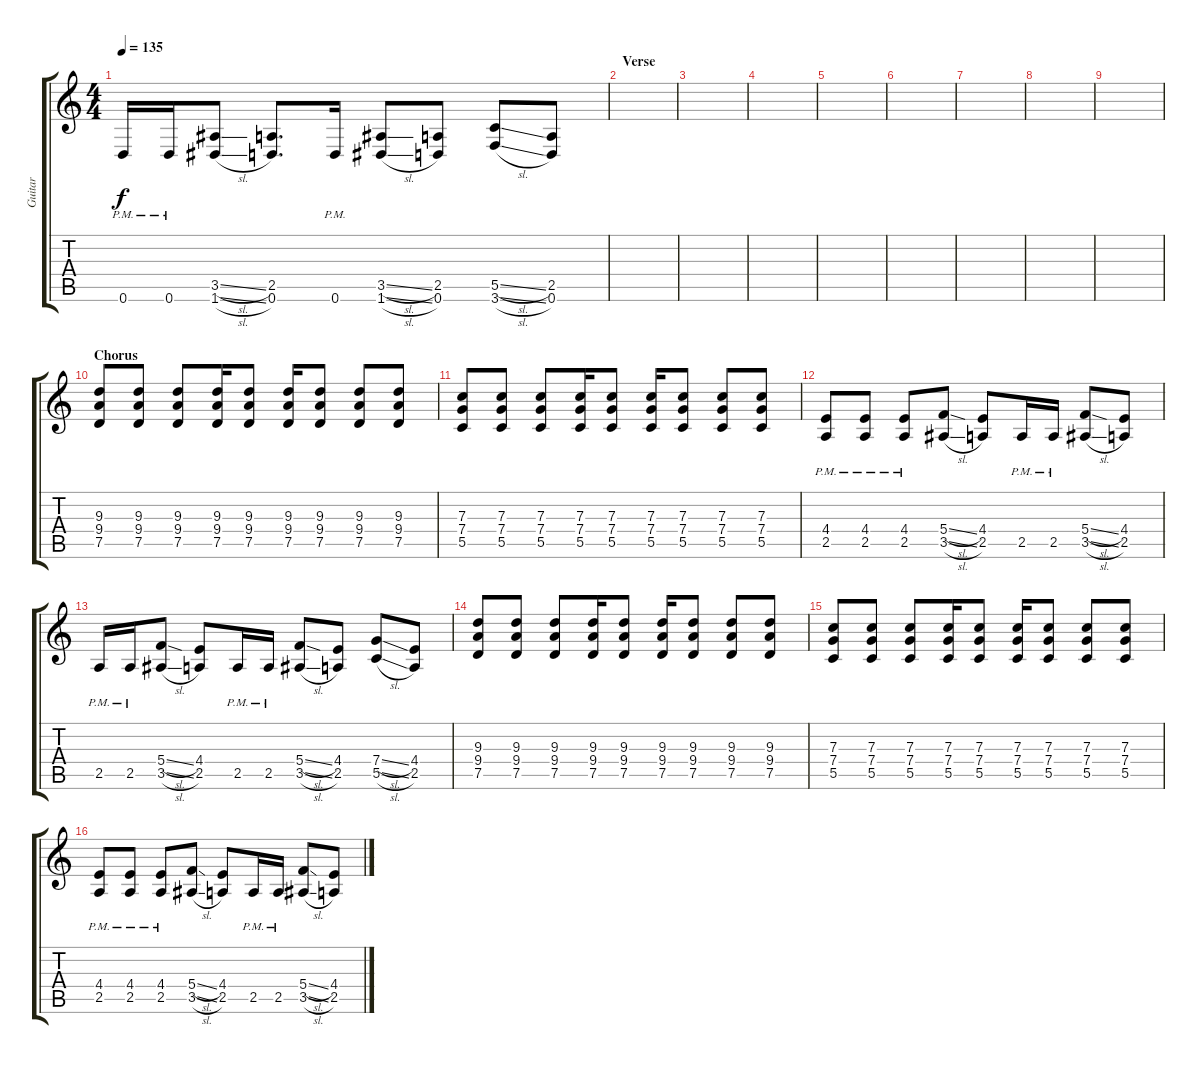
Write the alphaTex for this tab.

\track ("Guitar" "Guitar") {instrument distortionguitar}
\staff {score tabs}
\tuning (D4 A3 F3 C3 G2 D2) {hide}
\ts (4 4)
\tempo 135
\clef g2
\ks c
0.6{pm}.16{dy f} 0.6{pm}.16 (3.5{sl} 1.6{sl}).8 (2.5 0.6).8{d} 0.6{pm}.16 (3.5{sl} 1.6{sl}).8 (2.5 0.6).8 (5.5{sl} 3.6{sl}).8 (2.5 0.6).8 |
\section ("" "Verse")
|
|
|
|
|
|
|
|
\section ("" "Chorus")
(9.3 9.4 7.5).8 (9.3 9.4 7.5).8 (9.3 9.4 7.5).8 (9.3 9.4 7.5).16 (9.3 9.4 7.5).8 (9.3 9.4 7.5).16 (9.3 9.4 7.5).8 (9.3 9.4 7.5).8 (9.3 9.4 7.5).8 |
(7.3 7.4 5.5).8 (7.3 7.4 5.5).8 (7.3 7.4 5.5).8 (7.3 7.4 5.5).16 (7.3 7.4 5.5).8 (7.3 7.4 5.5).16 (7.3 7.4 5.5).8 (7.3 7.4 5.5).8 (7.3 7.4 5.5).8 |
(4.4{pm} 2.5).8 (4.4{pm} 2.5).8 (4.4{pm} 2.5).8 (5.4{sl} 3.5{sl}).8 (4.4 2.5).8 2.5{pm}.16 2.5{pm}.16 (5.4{sl} 3.5{sl}).8 (4.4 2.5).8 |
2.5{pm}.16 2.5{pm}.16 (5.4{sl} 3.5{sl}).8 (4.4 2.5).8 2.5{pm}.16 2.5{pm}.16 (5.4{sl} 3.5{sl}).8 (4.4 2.5).8 (7.4{sl} 5.5{sl}).8 (4.4 2.5).8 |
(9.3 9.4 7.5).8 (9.3 9.4 7.5).8 (9.3 9.4 7.5).8 (9.3 9.4 7.5).16 (9.3 9.4 7.5).8 (9.3 9.4 7.5).16 (9.3 9.4 7.5).8 (9.3 9.4 7.5).8 (9.3 9.4 7.5).8 |
(7.3 7.4 5.5).8 (7.3 7.4 5.5).8 (7.3 7.4 5.5).8 (7.3 7.4 5.5).16 (7.3 7.4 5.5).8 (7.3 7.4 5.5).16 (7.3 7.4 5.5).8 (7.3 7.4 5.5).8 (7.3 7.4 5.5).8 |
(4.4{pm} 2.5).8 (4.4{pm} 2.5).8 (4.4{pm} 2.5).8 (5.4{sl} 3.5{sl}).8 (4.4 2.5).8 2.5{pm}.16 2.5{pm}.16 (5.4{sl} 3.5{sl}).8 (4.4 2.5).8
